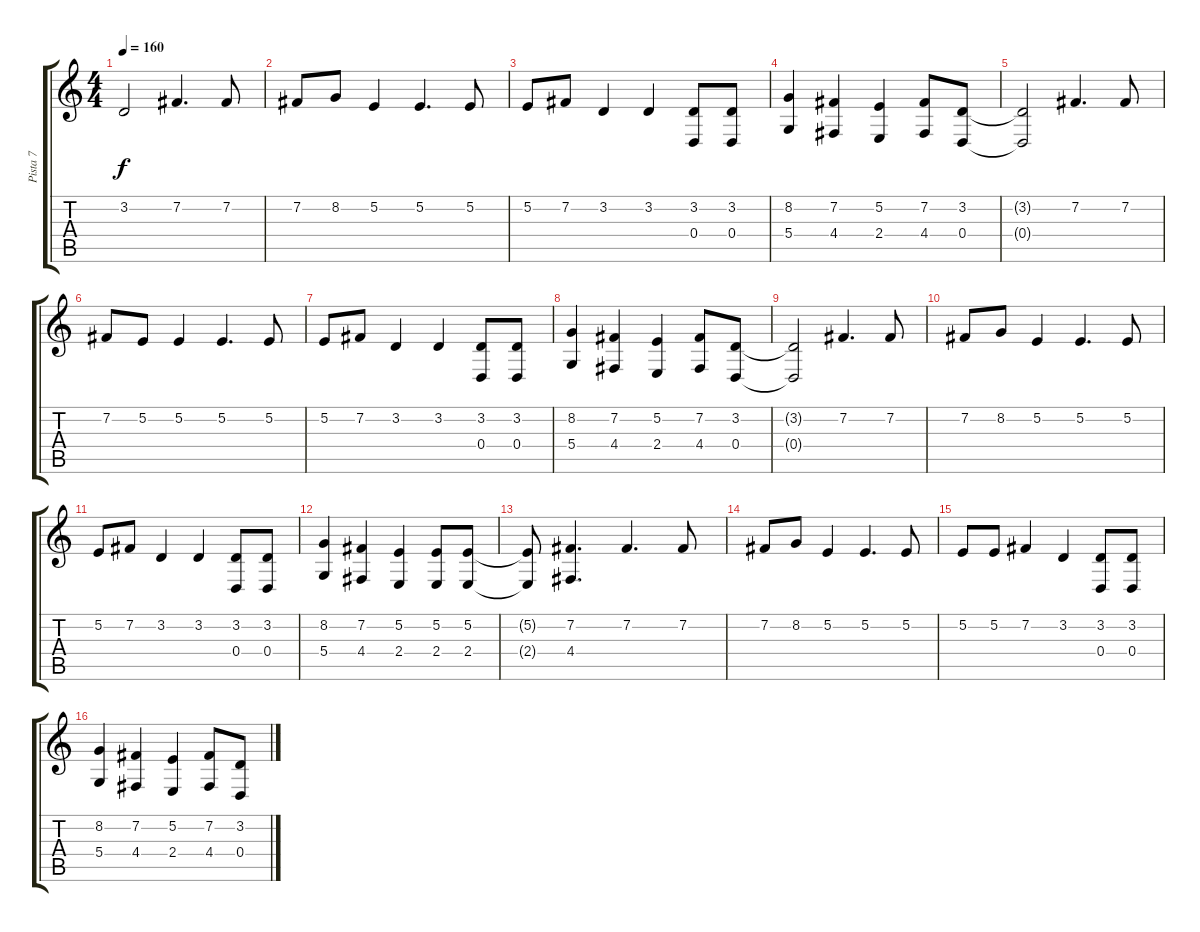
\track ("Pista 7" "Pista 7") {instrument electricgrandpiano}
\staff {score tabs}
\tuning (E4 B3 G3 D3 A2 E2) {hide}
\ts (4 4)
\tempo 160
\clef g2
\ks c
3.2{t}.2{dy f} 7.2.4{d} 7.2.8 |
7.2.8 8.2.8 5.2.4 5.2.4{d} 5.2.8 |
5.2.8 7.2.8 3.2.4 3.2.4 (3.2 0.4).8 (3.2 0.4).8 |
(8.2 5.4).4 (7.2 4.4).4 (5.2 2.4).4 (7.2 4.4).8 (3.2 0.4).8 |
(3.2{t} 0.4{t}).2 7.2.4{d} 7.2.8 |
7.2.8 5.2.8 5.2.4 5.2.4{d} 5.2.8 |
5.2.8 7.2.8 3.2.4 3.2.4 (3.2 0.4).8 (3.2 0.4).8 |
(8.2 5.4).4 (7.2 4.4).4 (5.2 2.4).4 (7.2 4.4).8 (3.2 0.4).8 |
(3.2{t} 0.4{t}).2 7.2.4{d} 7.2.8 |
7.2.8 8.2.8 5.2.4 5.2.4{d} 5.2.8 |
5.2.8 7.2.8 3.2.4 3.2.4 (3.2 0.4).8 (3.2 0.4).8 |
(8.2 5.4).4 (7.2 4.4).4 (5.2 2.4).4 (5.2 2.4).8 (5.2 2.4).8 |
(5.2{t} 2.4{t}).8 (7.2 4.4).4{d} 7.2.4{d} 7.2.8 |
7.2.8 8.2.8 5.2.4 5.2.4{d} 5.2.8 |
5.2.8 5.2.8 7.2.4 3.2.4 (3.2 0.4).8 (3.2 0.4).8 |
(8.2 5.4).4 (7.2 4.4).4 (5.2 2.4).4 (7.2 4.4).8 (3.2 0.4).8
